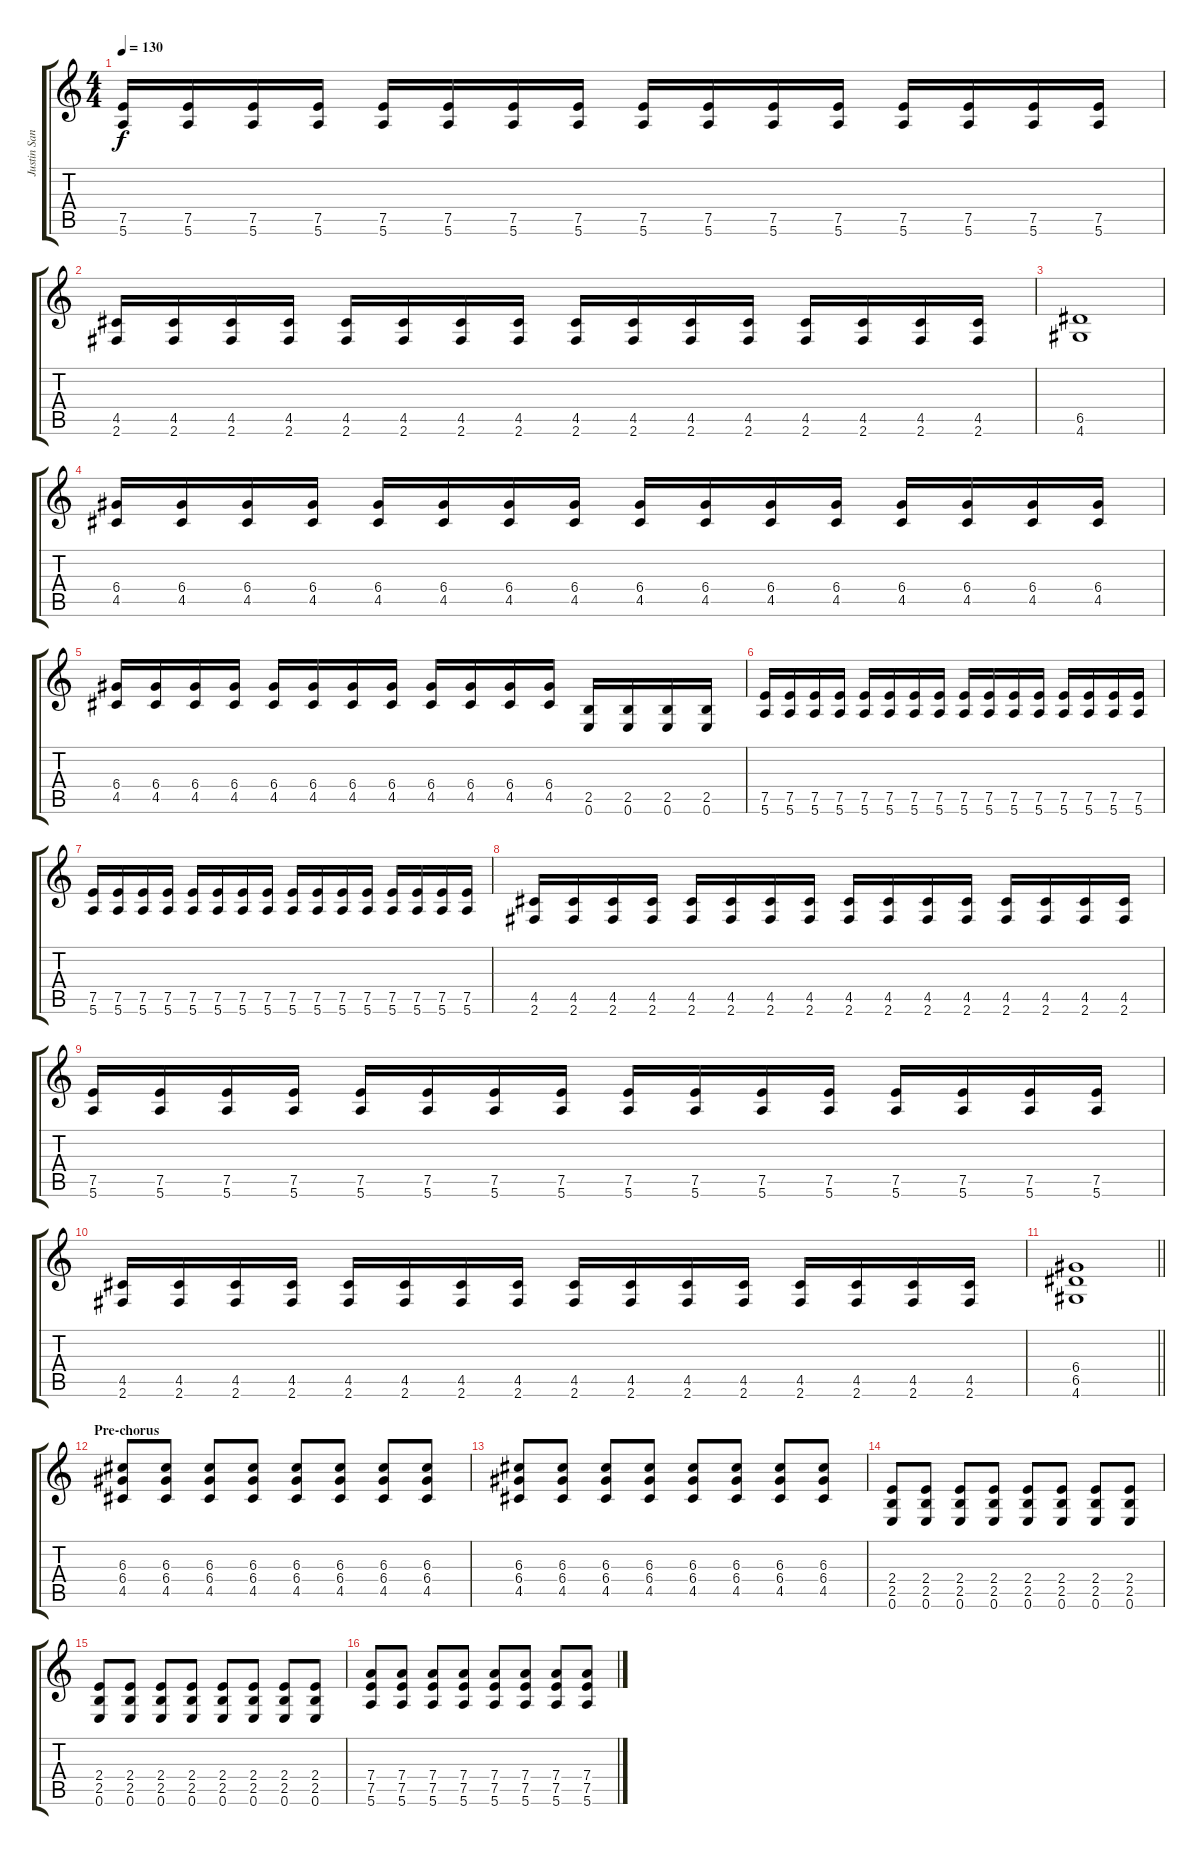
\track ("Justin Sane Guitar" "Justin San") {instrument distortionguitar}
\staff {score tabs}
\tuning (E4 B3 G3 D3 A2 E2) {hide}
\ts (4 4)
\tempo 130
\clef g2
\ks c
(7.5 5.6).16{dy f} (7.5 5.6).16 (7.5 5.6).16 (7.5 5.6).16 (7.5 5.6).16 (7.5 5.6).16 (7.5 5.6).16 (7.5 5.6).16 (7.5 5.6).16 (7.5 5.6).16 (7.5 5.6).16 (7.5 5.6).16 (7.5 5.6).16 (7.5 5.6).16 (7.5 5.6).16 (7.5 5.6).16 |
(4.5 2.6).16 (4.5 2.6).16 (4.5 2.6).16 (4.5 2.6).16 (4.5 2.6).16 (4.5 2.6).16 (4.5 2.6).16 (4.5 2.6).16 (4.5 2.6).16 (4.5 2.6).16 (4.5 2.6).16 (4.5 2.6).16 (4.5 2.6).16 (4.5 2.6).16 (4.5 2.6).16 (4.5 2.6).16 |
(6.5 4.6).1 |
(6.4 4.5).16 (6.4 4.5).16 (6.4 4.5).16 (6.4 4.5).16 (6.4 4.5).16 (6.4 4.5).16 (6.4 4.5).16 (6.4 4.5).16 (6.4 4.5).16 (6.4 4.5).16 (6.4 4.5).16 (6.4 4.5).16 (6.4 4.5).16 (6.4 4.5).16 (6.4 4.5).16 (6.4 4.5).16 |
(6.4 4.5).16 (6.4 4.5).16 (6.4 4.5).16 (6.4 4.5).16 (6.4 4.5).16 (6.4 4.5).16 (6.4 4.5).16 (6.4 4.5).16 (6.4 4.5).16 (6.4 4.5).16 (6.4 4.5).16 (6.4 4.5).16 (2.5 0.6).16 (2.5 0.6).16 (2.5 0.6).16 (2.5 0.6).16 |
(7.5 5.6).16 (7.5 5.6).16 (7.5 5.6).16 (7.5 5.6).16 (7.5 5.6).16 (7.5 5.6).16 (7.5 5.6).16 (7.5 5.6).16 (7.5 5.6).16 (7.5 5.6).16 (7.5 5.6).16 (7.5 5.6).16 (7.5 5.6).16 (7.5 5.6).16 (7.5 5.6).16 (7.5 5.6).16 |
(7.5 5.6).16 (7.5 5.6).16 (7.5 5.6).16 (7.5 5.6).16 (7.5 5.6).16 (7.5 5.6).16 (7.5 5.6).16 (7.5 5.6).16 (7.5 5.6).16 (7.5 5.6).16 (7.5 5.6).16 (7.5 5.6).16 (7.5 5.6).16 (7.5 5.6).16 (7.5 5.6).16 (7.5 5.6).16 |
(4.5 2.6).16 (4.5 2.6).16 (4.5 2.6).16 (4.5 2.6).16 (4.5 2.6).16 (4.5 2.6).16 (4.5 2.6).16 (4.5 2.6).16 (4.5 2.6).16 (4.5 2.6).16 (4.5 2.6).16 (4.5 2.6).16 (4.5 2.6).16 (4.5 2.6).16 (4.5 2.6).16 (4.5 2.6).16 |
(7.5 5.6).16 (7.5 5.6).16 (7.5 5.6).16 (7.5 5.6).16 (7.5 5.6).16 (7.5 5.6).16 (7.5 5.6).16 (7.5 5.6).16 (7.5 5.6).16 (7.5 5.6).16 (7.5 5.6).16 (7.5 5.6).16 (7.5 5.6).16 (7.5 5.6).16 (7.5 5.6).16 (7.5 5.6).16 |
(4.5 2.6).16 (4.5 2.6).16 (4.5 2.6).16 (4.5 2.6).16 (4.5 2.6).16 (4.5 2.6).16 (4.5 2.6).16 (4.5 2.6).16 (4.5 2.6).16 (4.5 2.6).16 (4.5 2.6).16 (4.5 2.6).16 (4.5 2.6).16 (4.5 2.6).16 (4.5 2.6).16 (4.5 2.6).16 |
\barLineRight lightlight
(6.4 6.5 4.6).1 |
\section ("" "Pre-chorus")
(6.3 6.4 4.5).8{volume 13} (6.3 6.4 4.5).8{volume 7} (6.3 6.4 4.5).8{volume 16} (6.3 6.4 4.5).8 (6.3 6.4 4.5).8 (6.3 6.4 4.5).8 (6.3 6.4 4.5).8 (6.3 6.4 4.5).8 |
(6.3 6.4 4.5).8 (6.3 6.4 4.5).8 (6.3 6.4 4.5).8 (6.3 6.4 4.5).8 (6.3 6.4 4.5).8 (6.3 6.4 4.5).8 (6.3 6.4 4.5).8 (6.3 6.4 4.5).8 |
(2.4 2.5 0.6).8{volume 13} (2.4 2.5 0.6).8{volume 7} (2.4 2.5 0.6).8{volume 16} (2.4 2.5 0.6).8 (2.4 2.5 0.6).8 (2.4 2.5 0.6).8 (2.4 2.5 0.6).8 (2.4 2.5 0.6).8 |
(2.4 2.5 0.6).8 (2.4 2.5 0.6).8 (2.4 2.5 0.6).8 (2.4 2.5 0.6).8 (2.4 2.5 0.6).8 (2.4 2.5 0.6).8 (2.4 2.5 0.6).8 (2.4 2.5 0.6).8 |
(7.4 7.5 5.6).8{volume 13} (7.4 7.5 5.6).8{volume 7} (7.4 7.5 5.6).8{volume 16} (7.4 7.5 5.6).8 (7.4 7.5 5.6).8 (7.4 7.5 5.6).8 (7.4 7.5 5.6).8 (7.4 7.5 5.6).8
